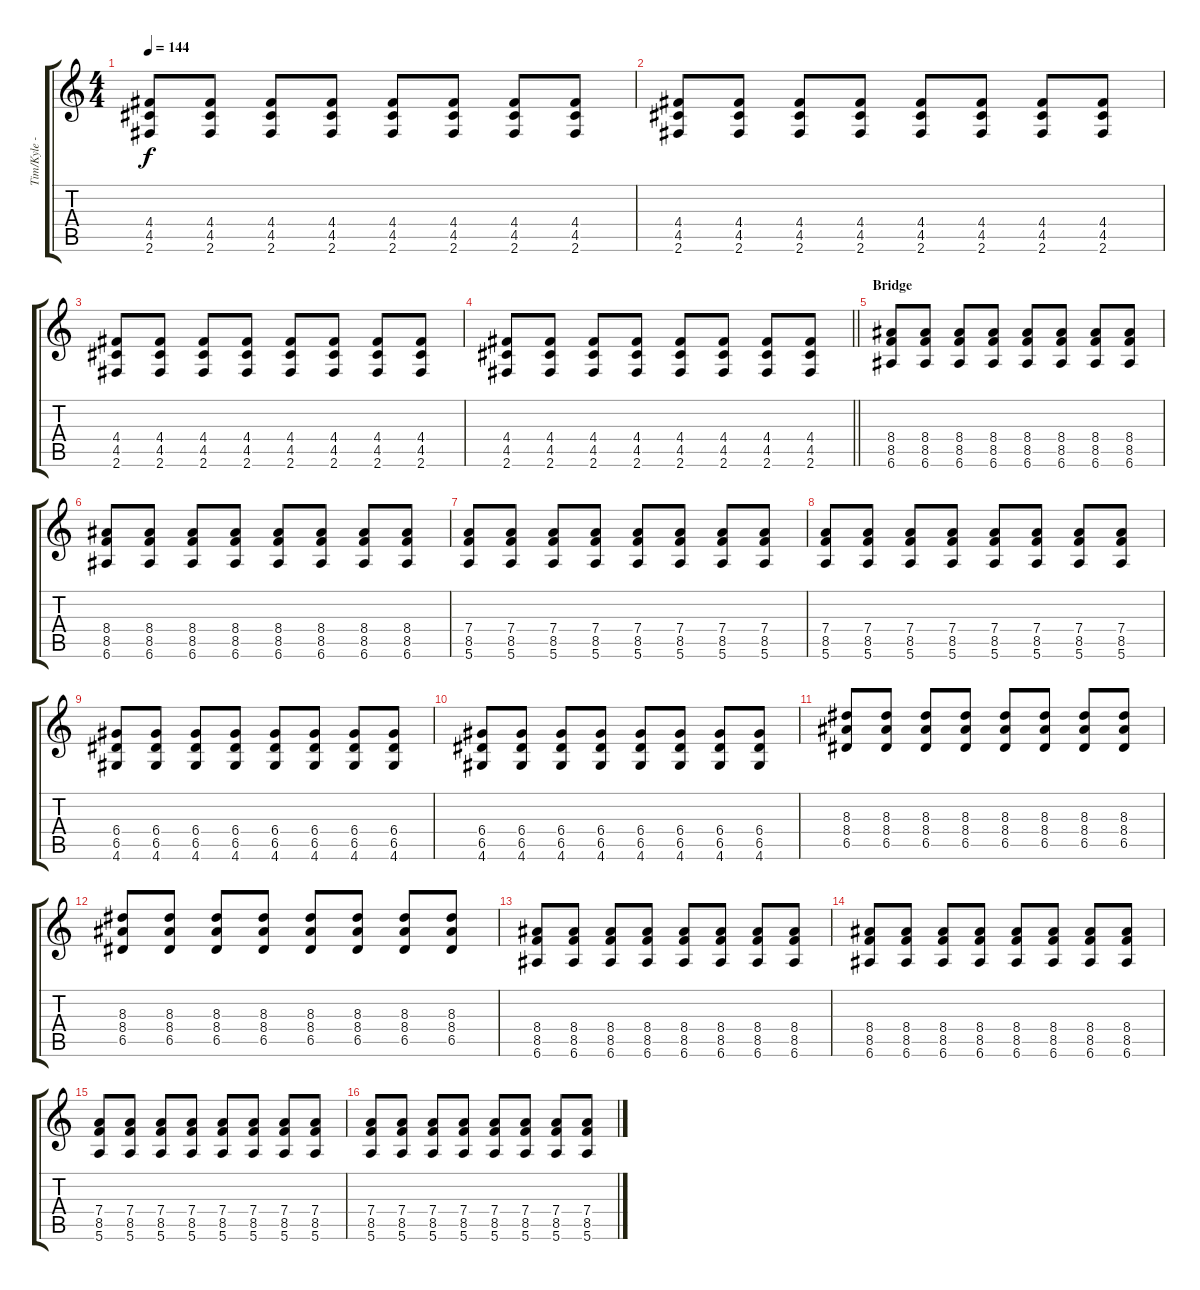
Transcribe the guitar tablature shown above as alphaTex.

\track ("Tim/Kyle - Guitar" "Tim/Kyle -") {instrument distortionguitar}
\staff {score tabs}
\tuning (E4 B3 G3 D3 A2 E2) {hide}
\ts (4 4)
\tempo 144
\clef g2
\ks c
(4.4 4.5 2.6).8{dy f} (4.4 4.5 2.6).8 (4.4 4.5 2.6).8 (4.4 4.5 2.6).8 (4.4 4.5 2.6).8 (4.4 4.5 2.6).8 (4.4 4.5 2.6).8 (4.4 4.5 2.6).8 |
(4.4 4.5 2.6).8 (4.4 4.5 2.6).8 (4.4 4.5 2.6).8 (4.4 4.5 2.6).8 (4.4 4.5 2.6).8 (4.4 4.5 2.6).8 (4.4 4.5 2.6).8 (4.4 4.5 2.6).8 |
(4.4 4.5 2.6).8 (4.4 4.5 2.6).8 (4.4 4.5 2.6).8 (4.4 4.5 2.6).8 (4.4 4.5 2.6).8 (4.4 4.5 2.6).8 (4.4 4.5 2.6).8 (4.4 4.5 2.6).8 |
\barLineRight lightlight
(4.4 4.5 2.6).8 (4.4 4.5 2.6).8 (4.4 4.5 2.6).8 (4.4 4.5 2.6).8 (4.4 4.5 2.6).8 (4.4 4.5 2.6).8 (4.4 4.5 2.6).8 (4.4 4.5 2.6).8 |
\section ("" "Bridge")
(8.4 8.5 6.6).8 (8.4 8.5 6.6).8 (8.4 8.5 6.6).8 (8.4 8.5 6.6).8 (8.4 8.5 6.6).8 (8.4 8.5 6.6).8 (8.4 8.5 6.6).8 (8.4 8.5 6.6).8 |
(8.4 8.5 6.6).8 (8.4 8.5 6.6).8 (8.4 8.5 6.6).8 (8.4 8.5 6.6).8 (8.4 8.5 6.6).8 (8.4 8.5 6.6).8 (8.4 8.5 6.6).8 (8.4 8.5 6.6).8 |
(7.4 8.5 5.6).8 (7.4 8.5 5.6).8 (7.4 8.5 5.6).8 (7.4 8.5 5.6).8 (7.4 8.5 5.6).8 (7.4 8.5 5.6).8 (7.4 8.5 5.6).8 (7.4 8.5 5.6).8 |
(7.4 8.5 5.6).8 (7.4 8.5 5.6).8 (7.4 8.5 5.6).8 (7.4 8.5 5.6).8 (7.4 8.5 5.6).8 (7.4 8.5 5.6).8 (7.4 8.5 5.6).8 (7.4 8.5 5.6).8 |
(6.4 6.5 4.6).8 (6.4 6.5 4.6).8 (6.4 6.5 4.6).8 (6.4 6.5 4.6).8 (6.4 6.5 4.6).8 (6.4 6.5 4.6).8 (6.4 6.5 4.6).8 (6.4 6.5 4.6).8 |
(6.4 6.5 4.6).8 (6.4 6.5 4.6).8 (6.4 6.5 4.6).8 (6.4 6.5 4.6).8 (6.4 6.5 4.6).8 (6.4 6.5 4.6).8 (6.4 6.5 4.6).8 (6.4 6.5 4.6).8 |
(8.3 8.4 6.5).8 (8.3 8.4 6.5).8 (8.3 8.4 6.5).8 (8.3 8.4 6.5).8 (8.3 8.4 6.5).8 (8.3 8.4 6.5).8 (8.3 8.4 6.5).8 (8.3 8.4 6.5).8 |
(8.3 8.4 6.5).8 (8.3 8.4 6.5).8 (8.3 8.4 6.5).8 (8.3 8.4 6.5).8 (8.3 8.4 6.5).8 (8.3 8.4 6.5).8 (8.3 8.4 6.5).8 (8.3 8.4 6.5).8 |
(8.4 8.5 6.6).8 (8.4 8.5 6.6).8 (8.4 8.5 6.6).8 (8.4 8.5 6.6).8 (8.4 8.5 6.6).8 (8.4 8.5 6.6).8 (8.4 8.5 6.6).8 (8.4 8.5 6.6).8 |
(8.4 8.5 6.6).8 (8.4 8.5 6.6).8 (8.4 8.5 6.6).8 (8.4 8.5 6.6).8 (8.4 8.5 6.6).8 (8.4 8.5 6.6).8 (8.4 8.5 6.6).8 (8.4 8.5 6.6).8 |
(7.4 8.5 5.6).8 (7.4 8.5 5.6).8 (7.4 8.5 5.6).8 (7.4 8.5 5.6).8 (7.4 8.5 5.6).8 (7.4 8.5 5.6).8 (7.4 8.5 5.6).8 (7.4 8.5 5.6).8 |
(7.4 8.5 5.6).8 (7.4 8.5 5.6).8 (7.4 8.5 5.6).8 (7.4 8.5 5.6).8 (7.4 8.5 5.6).8 (7.4 8.5 5.6).8 (7.4 8.5 5.6).8 (7.4 8.5 5.6).8
